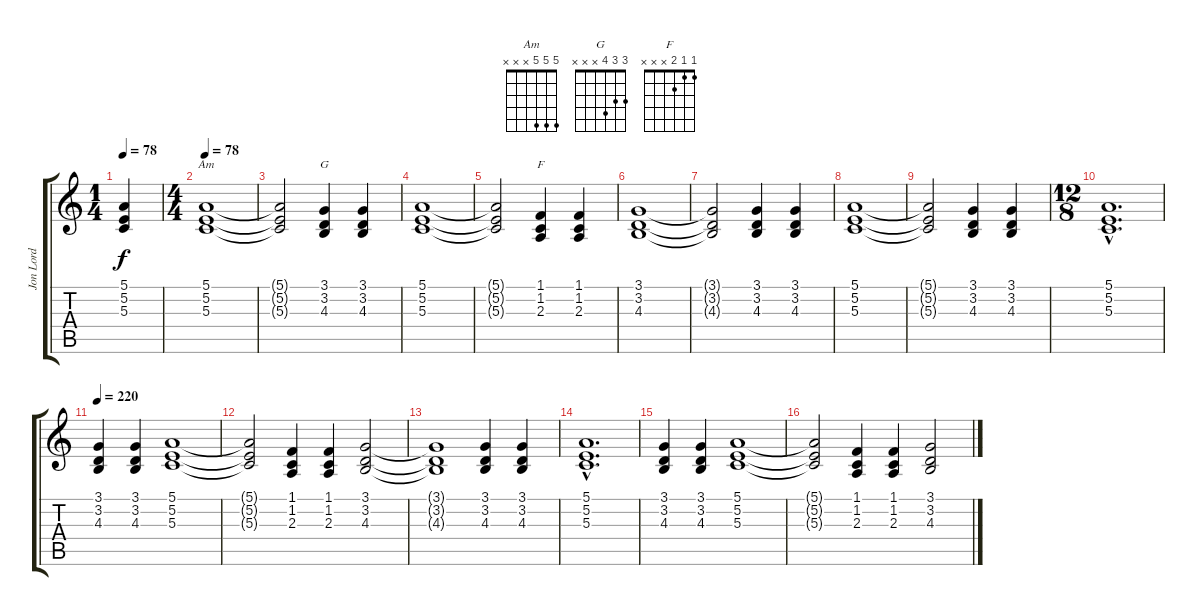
\track ("Jon Lord" "Jon Lord") {instrument percussiveorgan}
\staff {score tabs}
\tuning (E4 B3 G3 D3 A2 E2) {hide}
\chord ("Am" 5 5 5 x x x)
\chord ("G" 3 3 4 x x x)
\chord ("F" 1 1 2 x x x)
\ts (1 4)
\tempo 78
\clef g2
\ks c
(5.1{t} 5.2{t} 5.3{t}).4{dy f} |
\ts (4 4)
\tempo 78
(5.1 5.2 5.3).1{ch "Am"} |
(5.1{t} 5.2{t} 5.3{t}).2 (3.1 3.2 4.3).4{ch "G"} (3.1 3.2 4.3).4 |
(5.1 5.2 5.3).1 |
(5.1{t} 5.2{t} 5.3{t}).2 (1.1 1.2 2.3).4{ch "F"} (1.1 1.2 2.3).4 |
(3.1 3.2 4.3).1 |
(3.1{t} 3.2{t} 4.3{t}).2 (3.1 3.2 4.3).4 (3.1 3.2 4.3).4 |
(5.1 5.2 5.3).1 |
(5.1{t} 5.2{t} 5.3{t}).2 (3.1 3.2 4.3).4 (3.1 3.2 4.3).4 |
\ts (12 8)
(5.1{hac} 5.2{hac} 5.3{hac}).1{d} |
\tempo 220
(3.1 3.2 4.3).4 (3.1 3.2 4.3).4 (5.1 5.2 5.3).1 |
(5.1{t} 5.2{t} 5.3{t}).2 (1.1 1.2 2.3).4 (1.1 1.2 2.3).4 (3.1 3.2 4.3).2 |
(3.1{t} 3.2{t} 4.3{t}).1 (3.1 3.2 4.3).4 (3.1 3.2 4.3).4 |
(5.1{hac} 5.2{hac} 5.3{hac}).1{d} |
(3.1 3.2 4.3).4 (3.1 3.2 4.3).4 (5.1 5.2 5.3).1 |
(5.1{t} 5.2{t} 5.3{t}).2 (1.1 1.2 2.3).4 (1.1 1.2 2.3).4 (3.1 3.2 4.3).2
